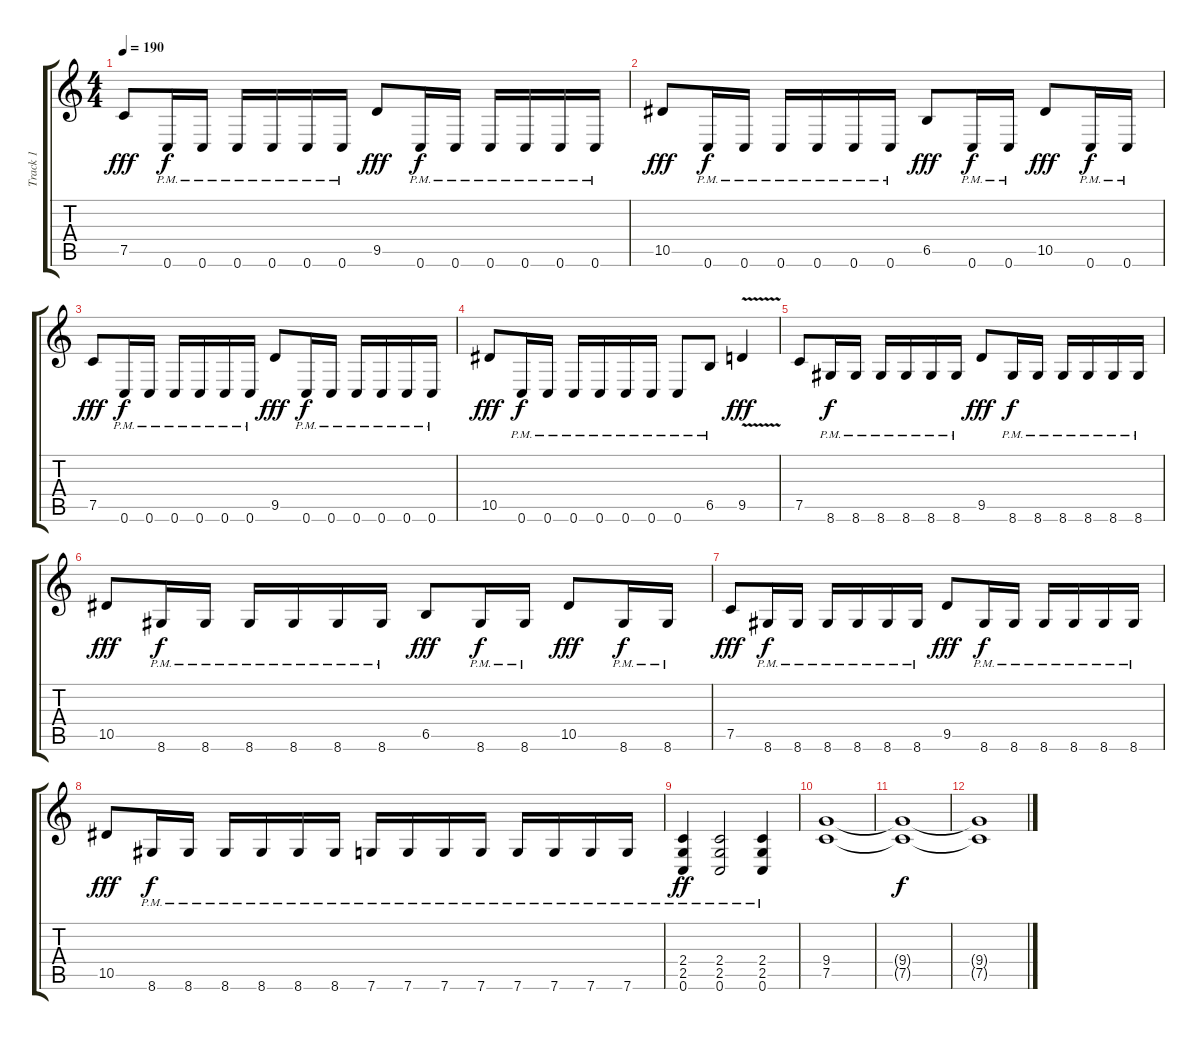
\track ("Track 1" "Track 1") {instrument distortionguitar}
\staff {score tabs}
\tuning (C4 G3 Eb3 Bb2 F2 C2) {hide}
\ts (4 4)
\tempo 190
\clef g2
\ks c
7.5.8{dy fff} 0.6{pm}.16{dy f} 0.6{pm}.16 0.6{pm}.16 0.6{pm}.16 0.6{pm}.16 0.6{pm}.16 9.5.8{dy fff} 0.6{pm}.16{dy f} 0.6{pm}.16 0.6{pm}.16 0.6{pm}.16 0.6{pm}.16 0.6{pm}.16 |
10.5.8{dy fff} 0.6{pm}.16{dy f} 0.6{pm}.16 0.6{pm}.16 0.6{pm}.16 0.6{pm}.16 0.6{pm}.16 6.5.8{dy fff} 0.6{pm}.16{dy f} 0.6{pm}.16 10.5.8{dy fff} 0.6{pm}.16{dy f} 0.6{pm}.16 |
7.5.8{dy fff} 0.6{pm}.16{dy f} 0.6{pm}.16 0.6{pm}.16 0.6{pm}.16 0.6{pm}.16 0.6{pm}.16 9.5.8{dy fff} 0.6{pm}.16{dy f} 0.6{pm}.16 0.6{pm}.16 0.6{pm}.16 0.6{pm}.16 0.6{pm}.16 |
10.5.8{dy fff} 0.6{pm}.16{dy f} 0.6{pm}.16 0.6{pm}.16 0.6{pm}.16 0.6{pm}.16 0.6{pm}.16 0.6{pm}.8 6.5{pm}.8 9.5{v}.4{dy fff} |
7.5.8 8.6{pm}.16{dy f} 8.6{pm}.16 8.6{pm}.16 8.6{pm}.16 8.6{pm}.16 8.6{pm}.16 9.5.8{dy fff} 8.6{pm}.16{dy f} 8.6{pm}.16 8.6{pm}.16 8.6{pm}.16 8.6{pm}.16 8.6{pm}.16 |
10.5.8{dy fff} 8.6{pm}.16{dy f} 8.6{pm}.16 8.6{pm}.16 8.6{pm}.16 8.6{pm}.16 8.6{pm}.16 6.5.8{dy fff} 8.6{pm}.16{dy f} 8.6{pm}.16 10.5.8{dy fff} 8.6{pm}.16{dy f} 8.6{pm}.16 |
7.5.8{dy fff} 8.6{pm}.16{dy f} 8.6{pm}.16 8.6{pm}.16 8.6{pm}.16 8.6{pm}.16 8.6{pm}.16 9.5.8{dy fff} 8.6{pm}.16{dy f} 8.6{pm}.16 8.6{pm}.16 8.6{pm}.16 8.6{pm}.16 8.6{pm}.16 |
10.5.8{dy fff} 8.6{pm}.16{dy f} 8.6{pm}.16 8.6{pm}.16 8.6{pm}.16 8.6{pm}.16 8.6{pm}.16 7.6{pm}.16 7.6{pm}.16 7.6{pm}.16 7.6{pm}.16 7.6{pm}.16 7.6{pm}.16 7.6{pm}.16 7.6{pm}.16 |
(2.4{pm} 2.5{pm} 0.6{pm}).4{dy ff} (2.4{pm} 2.5{pm} 0.6{pm}).2 (2.4{pm} 2.5{pm} 0.6{pm}).4 |
(9.4 7.5).1 |
(9.4{t} 7.5{t}).1{dy f} |
(9.4{t} 7.5{t}).1
